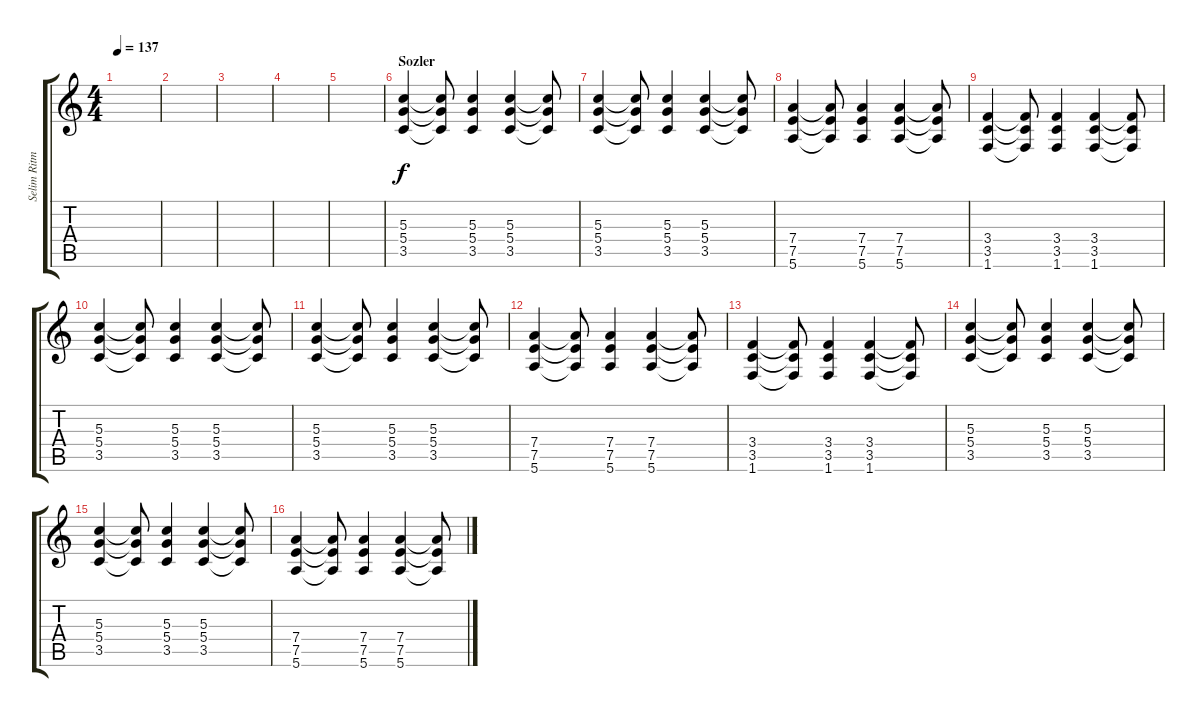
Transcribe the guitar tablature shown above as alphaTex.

\track ("Selim Ritm" "Selim Ritm") {instrument overdrivenguitar}
\staff {score tabs}
\tuning (E4 B3 G3 D3 A2 E2) {hide}
\ts (4 4)
\tempo 137
\clef g2
\ks c
|
|
|
|
|
\section ("" "Sozler")
(5.3 5.4 3.5).4 (5.3{t} 5.4{t} 3.5{t}).8 (5.3 5.4 3.5).4 (5.3 5.4 3.5).4 (5.3{t} 5.4{t} 3.5{t}).8 |
(5.3 5.4 3.5).4 (5.3{t} 5.4{t} 3.5{t}).8 (5.3 5.4 3.5).4 (5.3 5.4 3.5).4 (5.3{t} 5.4{t} 3.5{t}).8 |
(7.4 7.5 5.6).4 (7.4{t} 7.5{t} 5.6{t}).8 (7.4 7.5 5.6).4 (7.4 7.5 5.6).4 (7.4{t} 7.5{t} 5.6{t}).8 |
(3.4 3.5 1.6).4 (3.4{t} 3.5{t} 1.6{t}).8 (3.4 3.5 1.6).4 (3.4 3.5 1.6).4 (3.4{t} 3.5{t} 1.6{t}).8 |
(5.3 5.4 3.5).4 (5.3{t} 5.4{t} 3.5{t}).8 (5.3 5.4 3.5).4 (5.3 5.4 3.5).4 (5.3{t} 5.4{t} 3.5{t}).8 |
(5.3 5.4 3.5).4 (5.3{t} 5.4{t} 3.5{t}).8 (5.3 5.4 3.5).4 (5.3 5.4 3.5).4 (5.3{t} 5.4{t} 3.5{t}).8 |
(7.4 7.5 5.6).4 (7.4{t} 7.5{t} 5.6{t}).8 (7.4 7.5 5.6).4 (7.4 7.5 5.6).4 (7.4{t} 7.5{t} 5.6{t}).8 |
(3.4 3.5 1.6).4 (3.4{t} 3.5{t} 1.6{t}).8 (3.4 3.5 1.6).4 (3.4 3.5 1.6).4 (3.4{t} 3.5{t} 1.6{t}).8 |
(5.3 5.4 3.5).4 (5.3{t} 5.4{t} 3.5{t}).8 (5.3 5.4 3.5).4 (5.3 5.4 3.5).4 (5.3{t} 5.4{t} 3.5{t}).8 |
(5.3 5.4 3.5).4 (5.3{t} 5.4{t} 3.5{t}).8 (5.3 5.4 3.5).4 (5.3 5.4 3.5).4 (5.3{t} 5.4{t} 3.5{t}).8 |
(7.4 7.5 5.6).4 (7.4{t} 7.5{t} 5.6{t}).8 (7.4 7.5 5.6).4 (7.4 7.5 5.6).4 (7.4{t} 7.5{t} 5.6{t}).8
